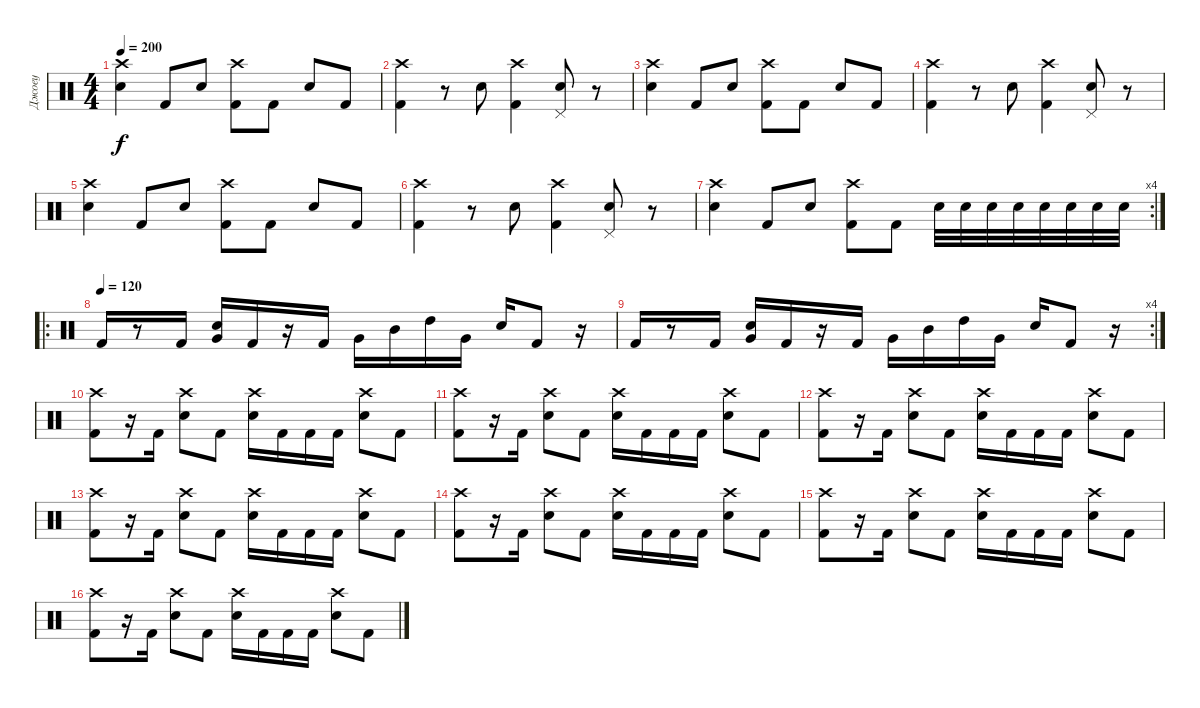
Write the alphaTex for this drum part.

\track ("Джоеу" "Джоеу") {instrument percussion}
\staff {score}
\articulation defaults
\ts (4 4)
\tempo 200
\clef neutral
\ks c
("Crash high (hit)" "Electric Snare (hit)").4{dy f} "Kick (hit) 2".8 "Electric Snare (hit)".8 ("Crash high (hit)" "Kick (hit) 2").8 "Kick (hit) 2".8 "Electric Snare (hit)".8 "Kick (hit) 2".8 |
("Crash high (hit)" "Kick (hit) 2").4 r.8 "Electric Snare (hit)".8 ("Crash high (hit)" "Kick (hit) 2").4 ("Pedal Hi-Hat (hit)" "Electric Snare (hit)").8 r.8 |
("Crash high (hit)" "Electric Snare (hit)").4 "Kick (hit) 2".8 "Electric Snare (hit)".8 ("Crash high (hit)" "Kick (hit) 2").8 "Kick (hit) 2".8 "Electric Snare (hit)".8 "Kick (hit) 2".8 |
("Crash high (hit)" "Kick (hit) 2").4 r.8 "Electric Snare (hit)".8 ("Crash high (hit)" "Kick (hit) 2").4 ("Pedal Hi-Hat (hit)" "Electric Snare (hit)").8 r.8 |
("Crash high (hit)" "Electric Snare (hit)").4 "Kick (hit) 2".8 "Electric Snare (hit)".8 ("Crash high (hit)" "Kick (hit) 2").8 "Kick (hit) 2".8 "Electric Snare (hit)".8 "Kick (hit) 2".8 |
("Crash high (hit)" "Kick (hit) 2").4 r.8 "Electric Snare (hit)".8 ("Crash high (hit)" "Kick (hit) 2").4 ("Pedal Hi-Hat (hit)" "Electric Snare (hit)").8 r.8 |
\rc 4
("Crash high (hit)" "Electric Snare (hit)").4 "Kick (hit) 2".8 "Electric Snare (hit)".8 ("Crash high (hit)" "Kick (hit) 2").8 "Kick (hit) 2".8 "Electric Snare (hit)".32 "Electric Snare (hit)".32 "Electric Snare (hit)".32 "Electric Snare (hit)".32 "Electric Snare (hit)".32 "Electric Snare (hit)".32 "Electric Snare (hit)".32 "Electric Snare (hit)".32 |
\ro
\tempo (120)
"Kick (hit) 2".16 r.8 "Kick (hit) 2".16 ("Very Low Tom (hit)" "Electric Snare (hit)").16 "Kick (hit) 2".16 r.16 "Kick (hit) 2".16 "Very Low Tom (hit)".16 "Mid Tom (hit)".16 "High Tom (hit)".16 "Very Low Tom (hit)".16 "Electric Snare (hit)".16 "Kick (hit) 2".8 r.16 |
\rc 4 "Kick (hit) 2".16
r.8 "Kick (hit) 2".16 ("Very Low Tom (hit)" "Electric Snare (hit)").16 "Kick (hit) 2".16 r.16 "Kick (hit) 2".16 "Very Low Tom (hit)".16 "Mid Tom (hit)".16 "High Tom (hit)".16 "Very Low Tom (hit)".16 "Electric Snare (hit)".16 "Kick (hit) 2".8 r.16 |
("Crash high (hit)" "Kick (hit) 2").8 r.16 "Kick (hit) 2".16 ("Crash high (hit)" "Electric Snare (hit)").8 "Kick (hit) 2".8 ("Crash high (hit)" "Electric Snare (hit)").16 "Kick (hit) 2".16 "Kick (hit) 2".16 "Kick (hit) 2".16 ("Crash high (hit)" "Electric Snare (hit)").8 "Kick (hit) 2".8 |
("Crash high (hit)" "Kick (hit) 2").8 r.16 "Kick (hit) 2".16 ("Crash high (hit)" "Electric Snare (hit)").8 "Kick (hit) 2".8 ("Crash high (hit)" "Electric Snare (hit)").16 "Kick (hit) 2".16 "Kick (hit) 2".16 "Kick (hit) 2".16 ("Crash high (hit)" "Electric Snare (hit)").8 "Kick (hit) 2".8 |
("Crash high (hit)" "Kick (hit) 2").8 r.16 "Kick (hit) 2".16 ("Crash high (hit)" "Electric Snare (hit)").8 "Kick (hit) 2".8 ("Crash high (hit)" "Electric Snare (hit)").16 "Kick (hit) 2".16 "Kick (hit) 2".16 "Kick (hit) 2".16 ("Crash high (hit)" "Electric Snare (hit)").8 "Kick (hit) 2".8 |
("Crash high (hit)" "Kick (hit) 2").8 r.16 "Kick (hit) 2".16 ("Crash high (hit)" "Electric Snare (hit)").8 "Kick (hit) 2".8 ("Crash high (hit)" "Electric Snare (hit)").16 "Kick (hit) 2".16 "Kick (hit) 2".16 "Kick (hit) 2".16 ("Crash high (hit)" "Electric Snare (hit)").8 "Kick (hit) 2".8 |
("Crash high (hit)" "Kick (hit) 2").8 r.16 "Kick (hit) 2".16 ("Crash high (hit)" "Electric Snare (hit)").8 "Kick (hit) 2".8 ("Crash high (hit)" "Electric Snare (hit)").16 "Kick (hit) 2".16 "Kick (hit) 2".16 "Kick (hit) 2".16 ("Crash high (hit)" "Electric Snare (hit)").8 "Kick (hit) 2".8 |
("Crash high (hit)" "Kick (hit) 2").8 r.16 "Kick (hit) 2".16 ("Crash high (hit)" "Electric Snare (hit)").8 "Kick (hit) 2".8 ("Crash high (hit)" "Electric Snare (hit)").16 "Kick (hit) 2".16 "Kick (hit) 2".16 "Kick (hit) 2".16 ("Crash high (hit)" "Electric Snare (hit)").8 "Kick (hit) 2".8 |
("Crash high (hit)" "Kick (hit) 2").8 r.16 "Kick (hit) 2".16 ("Crash high (hit)" "Electric Snare (hit)").8 "Kick (hit) 2".8 ("Crash high (hit)" "Electric Snare (hit)").16 "Kick (hit) 2".16 "Kick (hit) 2".16 "Kick (hit) 2".16 ("Crash high (hit)" "Electric Snare (hit)").8 "Kick (hit) 2".8
